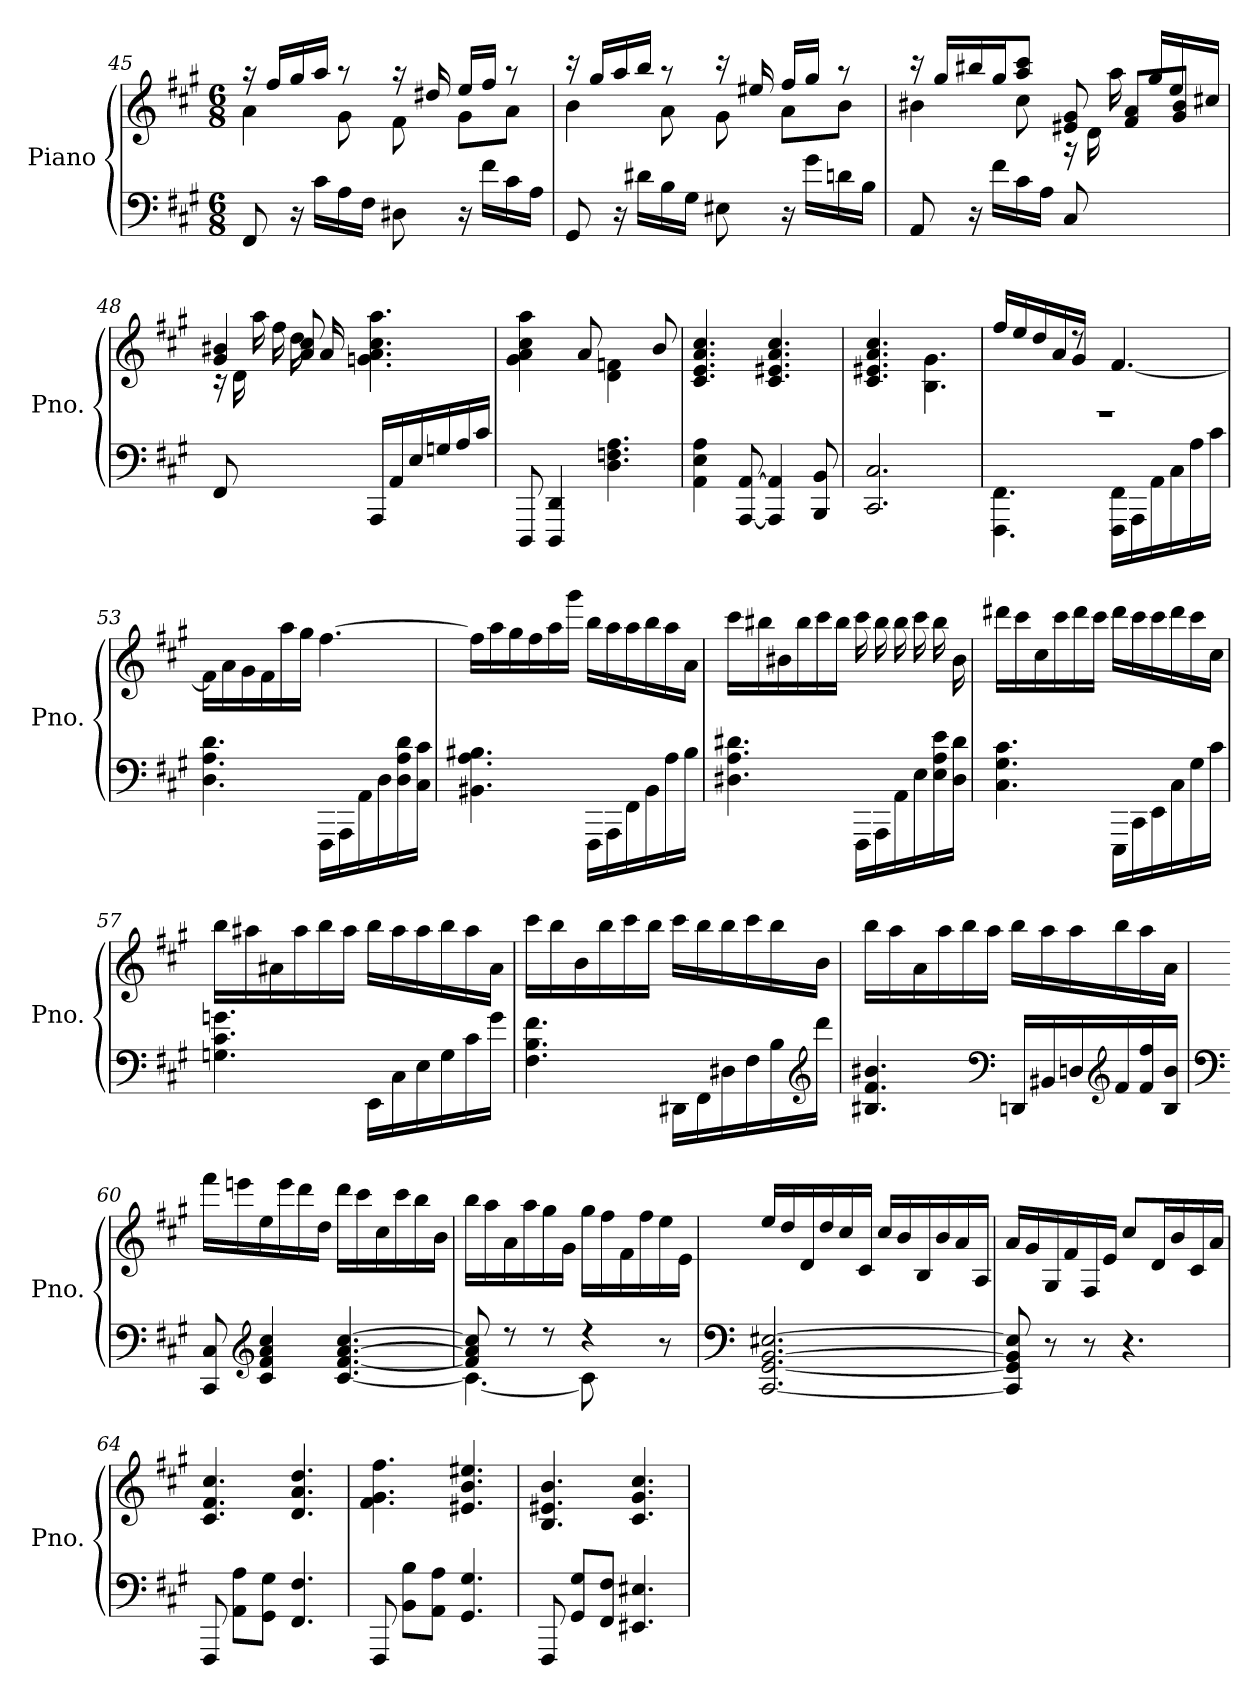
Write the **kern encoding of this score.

**kern	**kern
*part1	*part1
*staff2	*staff1
*I"Piano	*
*I'Pno.	*
*clefF4	*clefG2
*k[f#c#g#]	*k[f#c#g#]
*M6/8	*M6/8
=45	=45
*	*^
8FF#/	16r	4a\
.	16ff#/LL	.
16r	16gg#/	.
16c#\LL	16aa/JJ	.
16A\	8r	8g#\
16F#\JJ	.	.
8D#X\	16r	8f#\
.	16dd#X/	.
16r	16ee/LL	8g#\L
16f#\LL	16ff#/JJ	.
16c#\	8r	8a\J
16A\JJ	.	.
!!LO:LB:g=z	!!
=46	=46	=46
8GG#/	16r	4b\
.	16gg#/LL	.
16r	16aa/	.
16d#X\LL	16bb/JJ	.
16B\	8r	8a\
16G#\JJ	.	.
8E#X\	16r	8g#\
.	16ee#X/	.
16r	16ff#/LL	8a\L
16g#\LL	16gg#/JJ	.
16dn\	8r	8b\J
16B\JJ	.	.
=47	=47	=47
8AA/	16r	4b#X\
.	16gg#/LL	.
16r	16bb#X/	.
16f#\LL	16gg#/J	.
16c#\	8aa/ 8ccc#/J	8cc#\
16A\JJ	.	.
8C#/	8e#X/ 8g#/	16r
.	.	16d\
4ryy	8f#/ 8a/L	16aa\
.	.	16gg#/LL
.	8g#/ 8b#/J	16ee/
.	.	16cc#X/JJ
!!LO:LB:g=z	!!
=48	=48	=48
8FF#/	4g#/ 4b#X/	16r
.	.	16d\
4ryy	.	16aa\
.	.	16ff#\
.	8a/ 8cc#/	16dd\
.	.	16a/
16AAA/LL	4.gn\ 4.a\ 4.cc#\ 4.aa\	4.ryy
16AA/	.	.
16E/	.	.
16Gn/	.	.
16A/	.	.
16c#/JJ	.	.
*	*v	*v
=49	=49
8DDD/	4g#\ 4a\ 4cc#\ 4aa\
4DDD/ 4DD/	.
.	8a/
4.D\ 4.Fn\ 4.A\	4d\ 4fn\
.	8b/
=50	=50
4AA\ 4E\ 4A\	4.c#/ 4.e/ 4.a/ 4.cc#/
[8AAA/ [8AA/	.
4AAA/] 4AA/]	4.c#/ 4.e#X/ 4.a/ 4.cc#/
8BBB/ 8BB/	.
=51	=51
2.CC#/ 2.C#/	4.c#/ 4.e#X/ 4.a/ 4.cc#/
.	4.B\ 4.g#\
!!LO:LB:g=z
=52	=52
*^	*^
2.r	4.FFF#\ 4.FF#\	4ryy	16ff#/LL
.	.	.	16ee/
.	.	.	16dd/
.	.	.	16a/
.	.	8r	16g#/JJ
.	.	.	4..ryy
.	16FFF#\ 16FF#\LL	[4.f#/	.
.	16AAA\	.	.
.	16AA\	.	.
.	16C#\	.	.
.	16A\	.	.
.	16c#\JJ	.	.
*	*	*v	*v
=53	=53	=53
2.ryy	4.D\ 4.A\ 4.d\	16f#\LL]
.	.	16a\
.	.	16g#\
.	.	16f#\
.	.	16aa\
.	.	16gg#\JJ
.	16FFF#\LL	[4.ff#\
.	16AAA\	.
.	16AA\	.
.	16D\	.
.	16D\ 16A\ 16d\	.
.	16C#\ 16c#\JJ	.
*v	*v	*
=54	=54
4.BB#X\ 4.A\ 4.B#X\	16ff#\LL]
.	16aa\
.	16gg#\
.	16ff#\
.	16aa\
.	16ggg#\JJ
16FFF#\LL	16bb\LL
16AAA\	16aa\
16FF#\	16aa\
16BB#\	16bb\
16A\	16aa\
16B#\JJ	16a\JJ
!!LO:PB:g=z
=55	=55
4.D#X\ 4.A\ 4.d#X\	16ccc#\LL
.	16bb#X\
.	16b#X\
.	16bb#\
.	16ccc#\
.	16bb#\JJ
16FFF#\LL	16ccc#\
16AAA\	16bb#\
16AA\	16bb#\
16E\	16ccc#\
16E\ 16A\ 16e\	16bb#\
16D#\ 16d#\JJ	16b#\
=56	=56
4.C#\ 4.G#\ 4.c#\	16ddd#X\LL
.	16ccc#\
.	16cc#\
.	16ccc#\
.	16ddd#\
.	16ccc#\JJ
16EEE\LL	16ddd#\LL
16CC#\	16ccc#\
16EE\	16ccc#\
16C#\	16ddd#\
16G#\	16ccc#\
16c#\JJ	16cc#\JJ
!!LO:LB:g=z
=57	=57
4.Gn\ 4.c#\ 4.gn\	16bb\LL
.	16aa#X\
.	16a#X\
.	16aa#\
.	16bb\
.	16aa#\JJ
16EE\LL	16bb\LL
16C#\	16aa#\
16E\	16aa#\
16G\	16bb\
16c#\	16aa#\
16g\JJ	16a#\JJ
=58	=58
4.F#\ 4.B\ 4.f#\	16ccc#\LL
.	16bb\
.	16b\
.	16bb\
.	16ccc#\
.	16bb\JJ
16DD#X\LL	16ccc#\LL
16FF#\	16bb\
16D#X\	16bb\
16F#\	16ccc#\
16B\	16bb\
*clefG2	*
16ddd\JJ	16b\JJ
!!LO:LB:g=z
=59	=59
4.B#X/ 4.f#/ 4.b#X/	16bb\LL
.	16aa\
.	16a\
.	16aa\
.	16bb\
.	16aa\JJ
*clefF4	*
16DDn/LL	16bb\LL
16BB#X/	16aa\
16Dn/	16aa\
*clefG2	*
16f#/	16bb\
16f#/ 16ff#/	16aa\
16B#/ 16b#/JJ	16a\JJ
=60	=60
*clefF4	*
8CC#/ 8C#/	16fff#\LL
.	16eeen\
*clefG2	*
4c#/ 4f#/ 4a/ 4cc#/	16ee\
.	16eee\
.	16ddd\
.	16dd\JJ
[4.c#/ [4.f#/ [4.a/ [4.cc#/	16ddd\LL
.	16ccc#\
.	16cc#\
.	16ccc#\
.	16bb\
.	16b\JJ
!!LO:LB:g=z
=61	=61
*^	*
8f#/] 8a/] 8cc#/]	4.c#\_	16bb\LL
.	.	16aa\
8r	.	16a\
.	.	16aa\
8r	.	16gg#\
.	.	16g#\JJ
4r	8c#\]	16gg#\LL
.	.	16ff#\
.	4ryy	16f#\
.	.	16ff#\
8r	.	16ee\
.	.	16e\JJ
*v	*v	*
=62	=62
*clefF4	*
[2.CC#/ [2.GG#/ [2.BB/ [2.E#X/	16ee/LL
.	16dd/
.	16d/
.	16dd/
.	16cc#/
.	16c#/JJ
.	16cc#/LL
.	16b/
.	16B/
.	16b/
.	16a/
.	16A/JJ
=63	=63
*	*^
8CC#/] 8GG#/] 8BB/] 8E#/]	16a/LL	4.ryy
.	16g#/	.
8r	16G#/	.
.	16f#/	.
8r	16F#/	.
.	16e/JJ	.
4.r	4.ryy	8cc#/L
.	.	16d/L
.	.	16b/
.	.	16c#/
.	.	16a/JJ
*	*v	*v
=64	=64
8FFF#/	4.c#/ 4.f#/ 4.cc#/
8AA\ 8A\L	.
8GG#\ 8G#\J	.
4.FF#/ 4.F#/	4.d/ 4.a/ 4.dd/
!!LO:LB:g=z
=65	=65
8FFF#/	4.f#\ 4.g#\ 4.ff#\
8BB\ 8B\L	.
8AA\ 8A\J	.
4.GG#/ 4.G#/	4.e#X/ 4.b/ 4.ee#X/
=66	=66
8FFF#/	4.B/ 4.e#X/ 4.b/
8GG#/ 8G#/L	.
8FF#/ 8F#/J	.
4.EE#X/ 4.E#X/	4.c#/ 4.g#/ 4.cc#/
=	=
*-	*-
